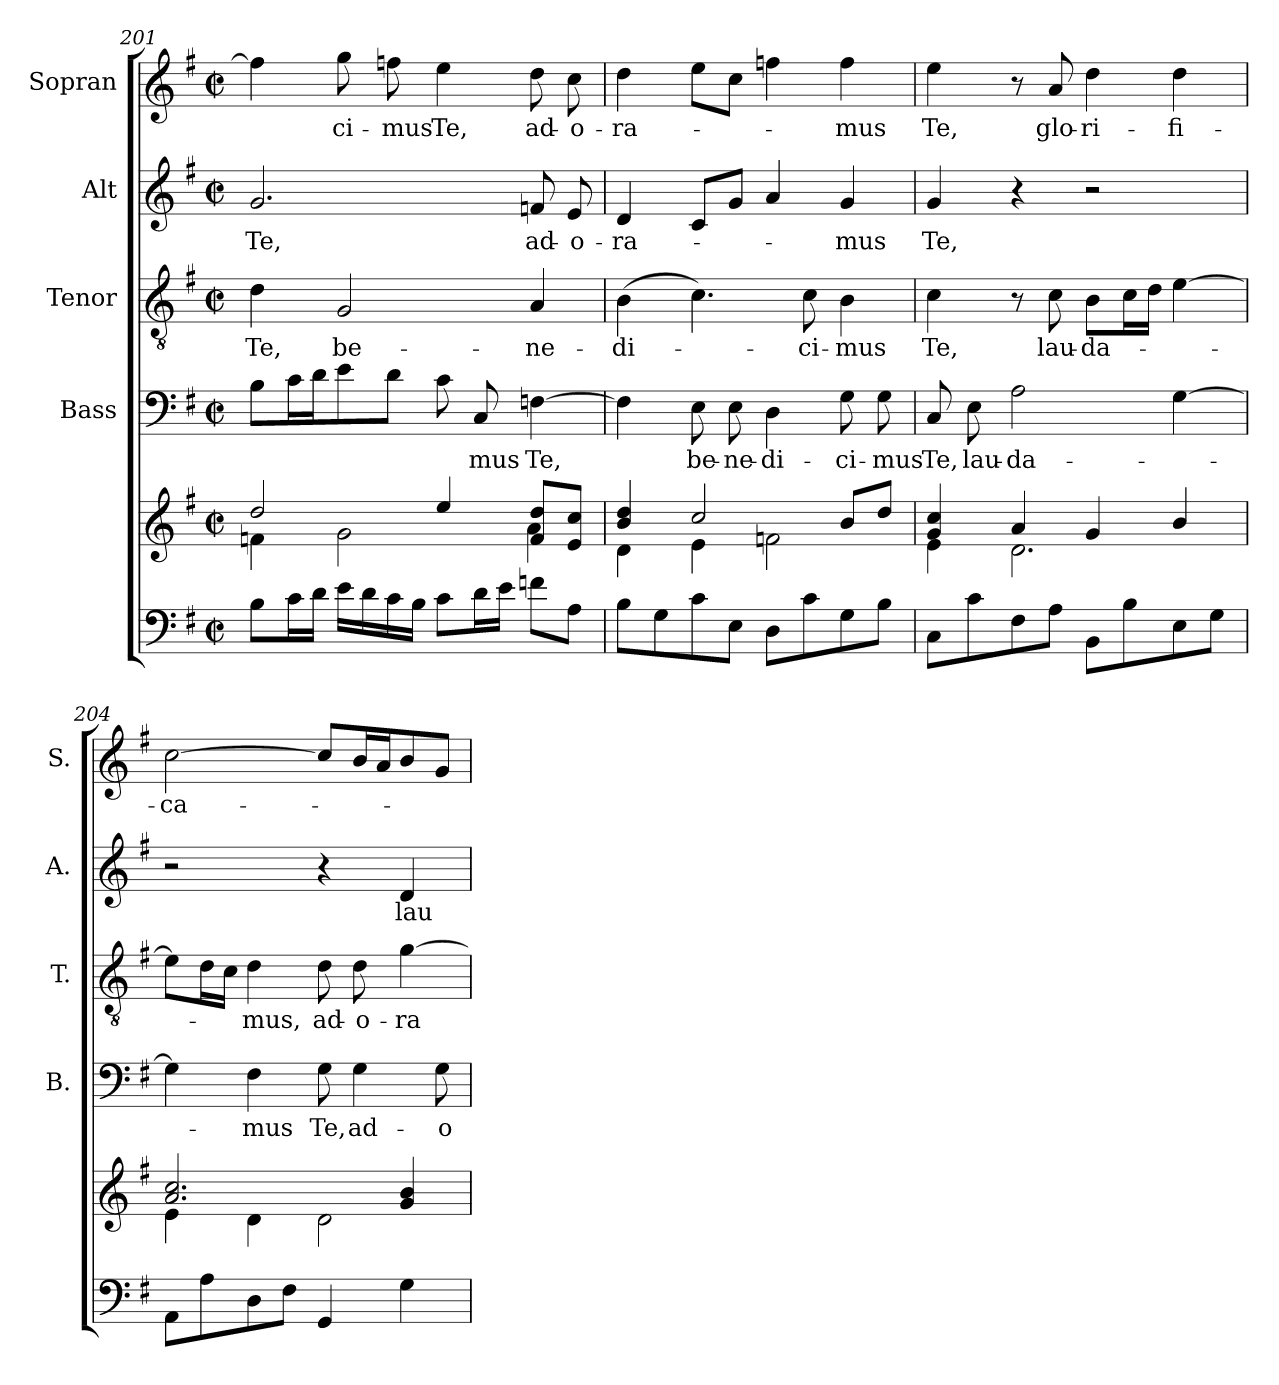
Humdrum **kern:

**kern	**kern	**kern	**text	**kern	**text	**kern	**text	**kern	**text
*part5	*part5	*part4	*part4	*part3	*part3	*part2	*part2	*part1	*part1
*staff6	*staff5	*staff4	*staff4	*staff3	*staff3	*staff2	*staff2	*staff1	*staff1
*	*	*I"Bass	*	*I"Tenor	*	*I"Alt	*	*I"Sopran	*
*	*	*I'B.	*	*I'T.	*	*I'A.	*	*I'S.	*
!!LO:PB:g=z
*clefF4	*clefG2	*clefF4	*	*clefGv2	*	*clefG2	*	*clefG2	*
*k[f#]	*k[f#]	*k[f#]	*	*k[f#]	*	*k[f#]	*	*k[f#]	*
*G:	*G:	*G:	*	*G:	*	*G:	*	*G:	*
*M2/2	*M2/2	*M2/2	*	*M2/2	*	*M2/2	*	*M2/2	*
*met(c|)	*met(c|)	*met(c|)	*	*met(c|)	*	*met(c|)	*	*met(c|)	*
=201	=201	=201	=201	=201	=201	=201	=201	=201	=201
*	*^	*	*	*	*	*	*	*	*
!	!	!	!	!	!	!LO:LY:b	!	!LO:LY:b	!	!
8B\L	2dd/	4fn\	8B\L	.	4d\	Te,	2.g/	Te,	4ff\]	.
16c\L	.	.	16c\L	.	.	.	.	.	.	.
16d\JJ	.	.	16d\J	.	.	.	.	.	.	.
!	!	!	!	!	!	!LO:LY:b	!	!	!	!LO:LY:b
16e\LL	.	2g\	8e\	.	2G/	be-	.	.	8gg\	-ci-
16d\	.	.	.	.	.	.	.	.	.	.
!	!	!	!	!	!	!	!	!	!	!LO:LY:b
16c\	.	.	8d\J	.	.	.	.	.	8ffn\	-mus
16B\JJ	.	.	.	.	.	.	.	.	.	.
!	!	!	!	!	!	!	!	!	!	!LO:LY:b
8c\L	4ee/	.	8c\	.	.	.	.	.	4ee\	Te,
!	!	!	!	!LO:LY:b	!	!	!	!	!	!
16d\L	.	.	8C/	-mus	.	.	.	.	.	.
16e\JJ	.	.	.	.	.	.	.	.	.	.
!	!	!	!	!LO:LY:b	!	!LO:LY:b	!	!LO:LY:b	!	!LO:LY:b
8fn\L	8f/ 8dd/L	4a\	[4Fn\	Te,	4A/	-ne-	8fn/	ad-	8dd\	ad-
!	!	!	!	!	!	!	!	!LO:LY:b	!	!LO:LY:b
8A\J	8e/ 8cc/J	.	.	.	.	.	8e/	-o-	8cc\	-o-
=202	=202	=202	=202	=202	=202	=202	=202	=202	=202	=202
!	!	!	!	!	!	!LO:LY:b	!	!LO:LY:b	!	!LO:LY:b
8B\L	4b/ 4dd/	4d\	4F\]	.	(>4B\	-di-	4d/	-ra-	4dd\	-ra-
8G\	.	.	.	.	.	.	.	.	.	.
!	!	!	!	!LO:LY:b	!	!	!	!	!	!
8c\	2cc/	4e\	8E\	be-	4.c\)	.	8c/L	.	8ee\L	.
!	!	!	!	!LO:LY:b	!	!	!	!	!	!
8E\J	.	.	8E\	-ne-	.	.	8g/J	.	8cc\J	.
!	!	!	!	!LO:LY:b	!	!	!	!	!	!
8D\L	.	2fn\	4D\	-di-	.	.	4a/	.	4ffn\	.
!	!	!	!	!	!	!LO:LY:b	!	!	!	!
8c\	.	.	.	.	8c\	-ci-	.	.	.	.
!	!	!	!	!LO:LY:b	!	!LO:LY:b	!	!LO:LY:b	!	!LO:LY:b
8G\	8b/L	.	8G\	-ci-	4B\	-mus	4g/	-mus	4ff\	-mus
!	!	!	!	!LO:LY:b	!	!	!	!	!	!
8B\J	8dd/J	.	8G\	-mus	.	.	.	.	.	.
=203	=203	=203	=203	=203	=203	=203	=203	=203	=203	=203
!	!	!	!	!LO:LY:b	!	!LO:LY:b	!	!LO:LY:b	!	!LO:LY:b
8C\L	4g/ 4cc/	4e\	8C/	Te,	4c\	Te,	4g/	Te,	4ee\	Te,
!	!	!	!	!LO:LY:b	!	!	!	!	!	!
8c\	.	.	8E\	lau-	.	.	.	.	.	.
!	!	!	!	!LO:LY:b	!	!	!	!	!	!
8F#\	4a/	2.d\	2A\	-da-	8r	.	4r	.	8r	.
!	!	!	!	!	!	!LO:LY:b	!	!	!	!LO:LY:b
8A\J	.	.	.	.	8c\	lau-	.	.	8a/	glo-
!	!	!	!	!	!	!LO:LY:b	!	!	!	!LO:LY:b
8BB\L	4g/	.	.	.	8B\L	-da-	2r	.	4dd\	-ri-
8B\	.	.	.	.	16c\L	.	.	.	.	.
.	.	.	.	.	16d\JJ	.	.	.	.	.
!	!	!	!	!	!	!	!	!	!	!LO:LY:b
8E\	4b/	.	[4G\	.	[4e\	.	.	.	4dd\	-fi-
8G\J	.	.	.	.	.	.	.	.	.	.
=204	=204	=204	=204	=204	=204	=204	=204	=204	=204	=204
!	!	!	!	!	!	!	!	!	!	!LO:LY:b
8AA\L	2.a/ 2.cc/	4e\	4G\]	.	8e\L]	.	2r	.	[2cc\	-ca-
8A\	.	.	.	.	16d\L	.	.	.	.	.
.	.	.	.	.	16c\JJ	.	.	.	.	.
!	!	!	!	!LO:LY:b	!	!LO:LY:b	!	!	!	!
8D\	.	4d\	4F#\	-mus	4d\	-mus,	.	.	.	.
8F#\J	.	.	.	.	.	.	.	.	.	.
!	!	!	!	!LO:LY:b	!	!LO:LY:b	!	!	!	!
4GG/	.	2d\	8G\	Te,	8d\	ad-	4r	.	8cc/L]	.
!	!	!	!	!LO:LY:b	!	!LO:LY:b	!	!	!	!
.	.	.	4G\	ad-	8d\	-o-	.	.	16b/L	.
.	.	.	.	.	.	.	.	.	16a/J	.
!	!	!	!	!	!	!LO:LY:b	!	!LO:LY:b	!	!
4G\	4g/ 4b/	.	.	.	[4g\	-ra-	4d/	lau-	8b/	.
!	!	!	!	!LO:LY:b	!	!	!	!	!	!
.	.	.	8G\	-o-	.	.	.	.	8g/J	.
*	*v	*v	*	*	*	*	*	*	*	*
=	=	=	=	=	=	=	=	=	=
*-	*-	*-	*-	*-	*-	*-	*-	*-	*-
